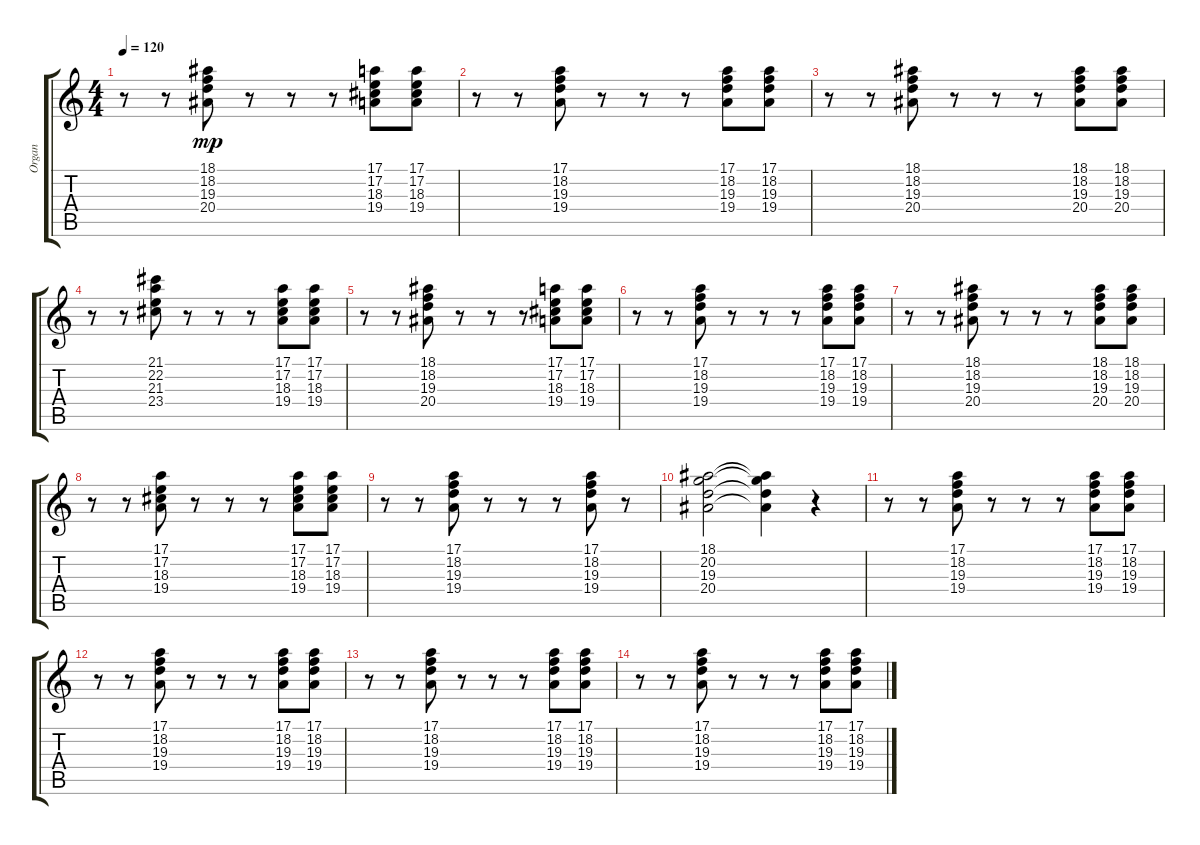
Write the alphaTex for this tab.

\track ("Organ" "Organ") {instrument churchorgan}
\staff {score tabs}
\tuning (E4 B3 G3 D3 A2 E2) {hide}
\ts (4 4)
\tempo 120
\clef g2
\ks c
r.8{dy mp} r.8 (18.1 18.2 19.3 20.4).8 r.8 r.8 r.8 (17.1 17.2 18.3 19.4).8 (17.1 17.2 18.3 19.4).8 |
r.8 r.8 (17.1 18.2 19.3 19.4).8 r.8 r.8 r.8 (17.1 18.2 19.3 19.4).8 (17.1 18.2 19.3 19.4).8 |
r.8 r.8 (18.1 18.2 19.3 20.4).8 r.8 r.8 r.8 (18.1 18.2 19.3 20.4).8 (18.1 18.2 19.3 20.4).8 |
r.8 r.8 (21.1 22.2 21.3 23.4).8 r.8 r.8 r.8 (17.1 17.2 18.3 19.4).8 (17.1 17.2 18.3 19.4).8 |
r.8 r.8 (18.1 18.2 19.3 20.4).8 r.8 r.8 r.8 (17.1 17.2 18.3 19.4).8 (17.1 17.2 18.3 19.4).8 |
r.8 r.8 (17.1 18.2 19.3 19.4).8 r.8 r.8 r.8 (17.1 18.2 19.3 19.4).8 (17.1 18.2 19.3 19.4).8 |
r.8 r.8 (18.1 18.2 19.3 20.4).8 r.8 r.8 r.8 (18.1 18.2 19.3 20.4).8 (18.1 18.2 19.3 20.4).8 |
r.8 r.8 (17.1 17.2 18.3 19.4).8 r.8 r.8 r.8 (17.1 17.2 18.3 19.4).8 (17.1 17.2 18.3 19.4).8 |
r.8 r.8 (17.1 18.2 19.3 19.4).8 r.8 r.8 r.8 (17.1 18.2 19.3 19.4).8 r.8 |
(18.1 20.2 19.3 20.4).2 (18.1{t} 20.2{t} 19.3{t} 20.4{t}).4 r.4 |
r.8 r.8 (17.1 18.2 19.3 19.4).8 r.8 r.8 r.8 (17.1 18.2 19.3 19.4).8 (17.1 18.2 19.3 19.4).8 |
r.8 r.8 (17.1 18.2 19.3 19.4).8 r.8 r.8 r.8 (17.1 18.2 19.3 19.4).8 (17.1 18.2 19.3 19.4).8 |
r.8 r.8 (17.1 18.2 19.3 19.4).8 r.8 r.8 r.8 (17.1 18.2 19.3 19.4).8 (17.1 18.2 19.3 19.4).8 |
r.8 r.8 (17.1 18.2 19.3 19.4).8 r.8 r.8 r.8 (17.1 18.2 19.3 19.4).8 (17.1 18.2 19.3 19.4).8
